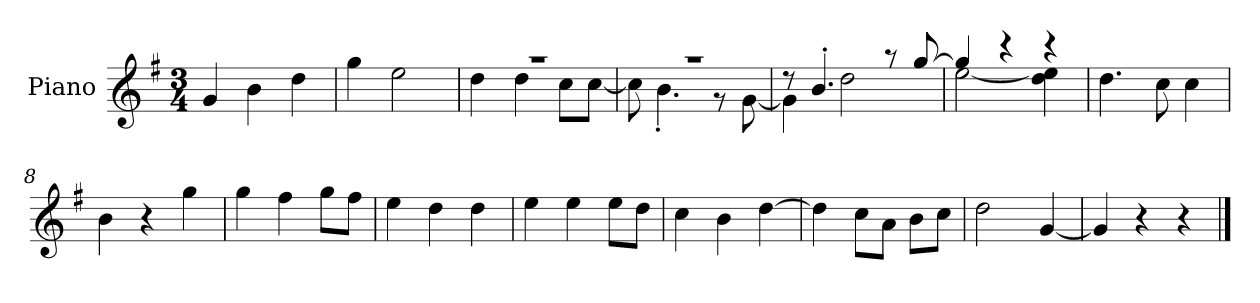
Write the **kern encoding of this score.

**kern
*part1
*staff1
*I"Piano
*I'P-no
*clefG2
*k[f#]
*M3/4
*MM178
=1
4g/
4b\
4dd\
=2
4gg\
2ee\
=3
*^
2.r	4dd\
.	4dd\
.	8cc\L
.	[8cc\J
=4	=4
2.r	8cc\]
.	4.b'\
.	8r
.	[8g\
=5	=5
8r	4g\]
4.b'/	.
.	2dd\
8r	.
[8gg/	.
=6	=6
4gg/]	[2ee\
4r	.
4r	4dd\ 4ee\]
*v	*v
=7
4.dd\
8cc\
4cc\
=8
4b\
4r
4gg\
=9
4gg\
4ff#\
8gg\L
8ff#\J
!!LO:LB:g=z
=10
4ee\
4dd\
4dd\
=11
4ee\
4ee\
8ee\L
8dd\J
=12
4cc\
4b\
[4dd\
=13
4dd\]
8cc\L
8a\J
8b\L
8cc\J
=14
2dd\
[4g/
=15
4g/]
4r
4r
==
*-
